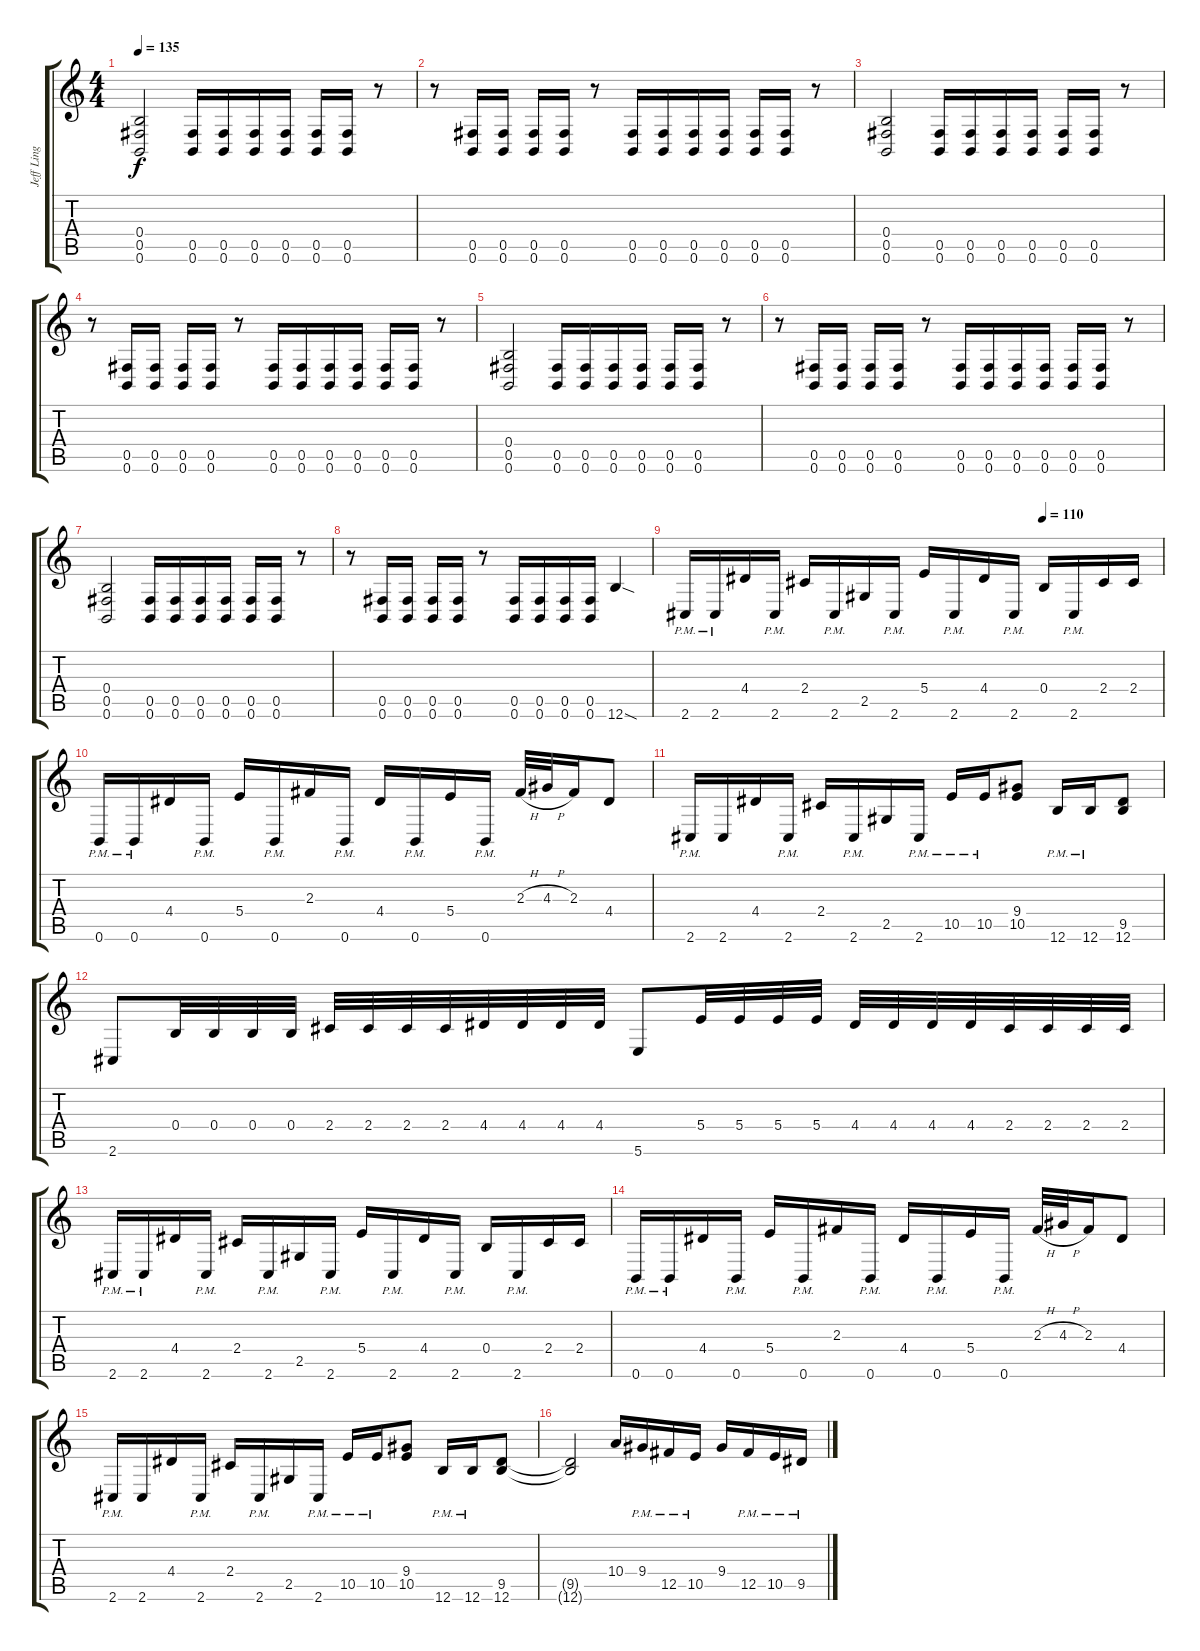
\track ("Jeff Ling" "Jeff Ling") {instrument distortionguitar}
\staff {score tabs}
\tuning (Db4 Ab3 E3 B2 Gb2 B1) {hide}
\ts (4 4)
\tempo 135
\clef g2
\ks c
(0.4 0.5 0.6).2{dy f} (0.5 0.6).16 (0.5 0.6).16 (0.5 0.6).16 (0.5 0.6).16 (0.5 0.6).16 (0.5 0.6).16 r.8 |
r.8 (0.5 0.6).16 (0.5 0.6).16 (0.5 0.6).16 (0.5 0.6).16 r.8 (0.5 0.6).16 (0.5 0.6).16 (0.5 0.6).16 (0.5 0.6).16 (0.5 0.6).16 (0.5 0.6).16 r.8 |
(0.4 0.5 0.6).2 (0.5 0.6).16 (0.5 0.6).16 (0.5 0.6).16 (0.5 0.6).16 (0.5 0.6).16 (0.5 0.6).16 r.8 |
r.8 (0.5 0.6).16 (0.5 0.6).16 (0.5 0.6).16 (0.5 0.6).16 r.8 (0.5 0.6).16 (0.5 0.6).16 (0.5 0.6).16 (0.5 0.6).16 (0.5 0.6).16 (0.5 0.6).16 r.8 |
(0.4 0.5 0.6).2 (0.5 0.6).16 (0.5 0.6).16 (0.5 0.6).16 (0.5 0.6).16 (0.5 0.6).16 (0.5 0.6).16 r.8 |
r.8 (0.5 0.6).16 (0.5 0.6).16 (0.5 0.6).16 (0.5 0.6).16 r.8 (0.5 0.6).16 (0.5 0.6).16 (0.5 0.6).16 (0.5 0.6).16 (0.5 0.6).16 (0.5 0.6).16 r.8 |
(0.4 0.5 0.6).2 (0.5 0.6).16 (0.5 0.6).16 (0.5 0.6).16 (0.5 0.6).16 (0.5 0.6).16 (0.5 0.6).16 r.8 |
r.8 (0.5 0.6).16 (0.5 0.6).16 (0.5 0.6).16 (0.5 0.6).16 r.8 (0.5 0.6).16 (0.5 0.6).16 (0.5 0.6).16 (0.5 0.6).16 12.6{sod}.4 |
\tempo (110 0.75)
2.6{pm}.16 2.6{pm}.16 4.4.16 2.6{pm}.16 2.4.16 2.6{pm}.16 2.5.16 2.6{pm}.16 5.4.16 2.6{pm}.16 4.4.16 2.6{pm}.16 0.4.16 2.6{pm}.16 2.4.16 2.4.16 |
0.6{pm}.16 0.6{pm}.16 4.4.16 0.6{pm}.16 5.4.16 0.6{pm}.16 2.3.16 0.6{pm}.16 4.4.16 0.6{pm}.16 5.4.16 0.6{pm}.16 2.3{h}.32 4.3{h}.32 2.3.16 4.4.8 |
2.6{pm}.16 2.6.16 4.4.16 2.6{pm}.16 2.4.16 2.6{pm}.16 2.5.16 2.6{pm}.16 10.5{pm}.16 10.5{pm}.16 (9.4 10.5).8 12.6{pm}.16 12.6{pm}.16 (9.5 12.6).8 |
2.6.8 0.4.32 0.4.32 0.4.32 0.4.32 2.4.32 2.4.32 2.4.32 2.4.32 4.4.32 4.4.32 4.4.32 4.4.32 5.6.8 5.4.32 5.4.32 5.4.32 5.4.32 4.4.32 4.4.32 4.4.32 4.4.32 2.4.32 2.4.32 2.4.32 2.4.32 |
2.6{pm}.16 2.6{pm}.16 4.4.16 2.6{pm}.16 2.4.16 2.6{pm}.16 2.5.16 2.6{pm}.16 5.4.16 2.6{pm}.16 4.4.16 2.6{pm}.16 0.4.16 2.6{pm}.16 2.4.16 2.4.16 |
0.6{pm}.16 0.6{pm}.16 4.4.16 0.6{pm}.16 5.4.16 0.6{pm}.16 2.3.16 0.6{pm}.16 4.4.16 0.6{pm}.16 5.4.16 0.6{pm}.16 2.3{h}.32 4.3{h}.32 2.3.16 4.4.8 |
2.6{pm}.16 2.6.16 4.4.16 2.6{pm}.16 2.4.16 2.6{pm}.16 2.5.16 2.6{pm}.16 10.5{pm}.16 10.5{pm}.16 (9.4 10.5).8 12.6{pm}.16 12.6{pm}.16 (9.5 12.6).8 |
(9.5{t} 12.6{t}).2 10.4.16 9.4{pm}.16 12.5{pm}.16 10.5{pm}.16 9.4.16 12.5{pm}.16 10.5{pm}.16 9.5{pm}.16
